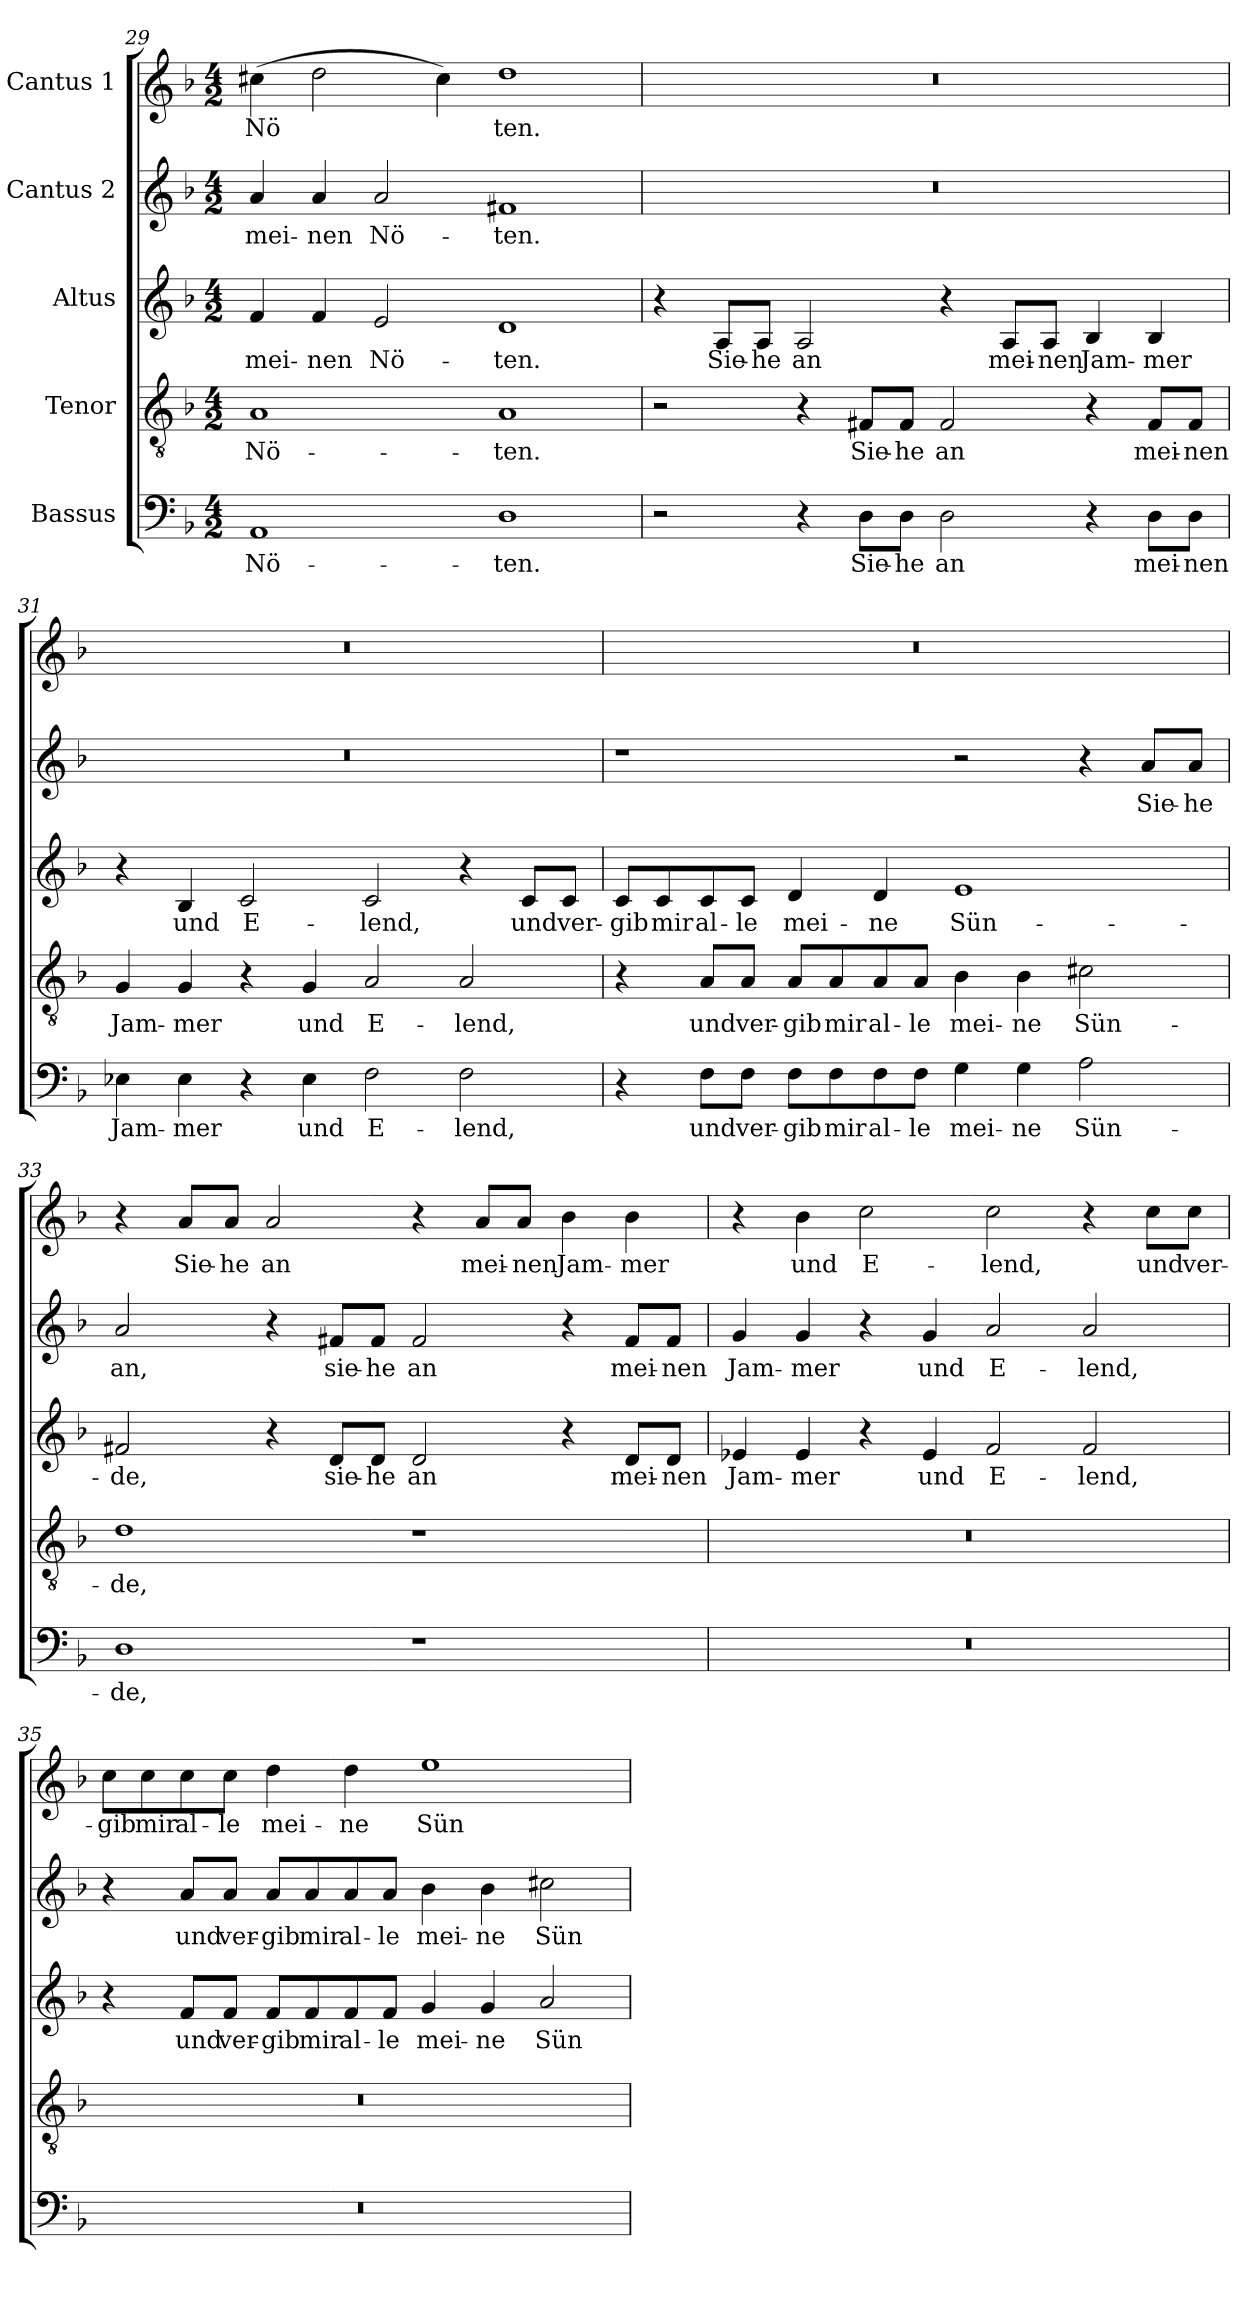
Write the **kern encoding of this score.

**kern	**text	**kern	**text	**kern	**text	**kern	**text	**kern	**text
*part5	*part5	*part4	*part4	*part3	*part3	*part2	*part2	*part1	*part1
*staff5	*staff5	*staff4	*staff4	*staff3	*staff3	*staff2	*staff2	*staff1	*staff1
*I"Bassus	*	*I"Tenor	*	*I"Altus	*	*I"Cantus 2	*	*I"Cantus 1	*
!!LO:LB:g=z
*clefF4	*	*clefGv2	*	*clefG2	*	*clefG2	*	*clefG2	*
*k[b-]	*	*k[b-]	*	*k[b-]	*	*k[b-]	*	*k[b-]	*
*F:	*	*F:	*	*F:	*	*F:	*	*F:	*
*M4/2	*	*M4/2	*	*M4/2	*	*M4/2	*	*M4/2	*
=29	=29	=29	=29	=29	=29	=29	=29	=29	=29
!	!LO:LY:b	!	!LO:LY:b	!	!LO:LY:b	!	!LO:LY:b	!	!LO:LY:b
1AA	Nö-	1A	Nö-	4f/	mei-	4a/	mei-	(>4cc#X\	Nö
!	!	!	!	!	!LO:LY:b	!	!LO:LY:b	!	!
.	.	.	.	4f/	-nen	4a/	-nen	2dd\	.
!	!	!	!	!	!LO:LY:b	!	!LO:LY:b	!	!
.	.	.	.	2e/	Nö-	2a/	Nö-	.	.
.	.	.	.	.	.	.	.	4cc#\)	.
!	!LO:LY:b	!	!LO:LY:b	!	!LO:LY:b	!	!LO:LY:b	!	!LO:LY:b
1D	-ten.	1A	-ten.	1d	-ten.	1f#X	-ten.	1dd	ten.
=30	=30	=30	=30	=30	=30	=30	=30	=30	=30
2r	.	2r	.	4r	.	0r	.	0r	.
!	!	!	!	!	!LO:LY:b	!	!	!	!
.	.	.	.	8A/L	Sie-	.	.	.	.
!	!	!	!	!	!LO:LY:b	!	!	!	!
.	.	.	.	8A/J	-he	.	.	.	.
!	!	!	!	!	!LO:LY:b	!	!	!	!
4r	.	4r	.	2A/	an	.	.	.	.
!	!LO:LY:b	!	!LO:LY:b	!	!	!	!	!	!
8D\L	Sie-	8F#X/L	Sie-	.	.	.	.	.	.
!	!LO:LY:b	!	!LO:LY:b	!	!	!	!	!	!
8D\J	-he	8F#/J	-he	.	.	.	.	.	.
!	!LO:LY:b	!	!LO:LY:b	!	!	!	!	!	!
2D\	an	2F#/	an	4r	.	.	.	.	.
!	!	!	!	!	!LO:LY:b	!	!	!	!
.	.	.	.	8A/L	mei-	.	.	.	.
!	!	!	!	!	!LO:LY:b	!	!	!	!
.	.	.	.	8A/J	-nen	.	.	.	.
!	!	!	!	!	!LO:LY:b	!	!	!	!
4r	.	4r	.	4B-/	Jam-	.	.	.	.
!	!LO:LY:b	!	!LO:LY:b	!	!LO:LY:b	!	!	!	!
8D\L	mei-	8F#/L	mei-	4B-/	-mer	.	.	.	.
!	!LO:LY:b	!	!LO:LY:b	!	!	!	!	!	!
8D\J	-nen	8F#/J	-nen	.	.	.	.	.	.
!!LO:LB:g=z
=31	=31	=31	=31	=31	=31	=31	=31	=31	=31
!	!LO:LY:b	!	!LO:LY:b	!	!	!	!	!	!
4E-X\	Jam-	4G/	Jam-	4r	.	0r	.	0r	.
!	!LO:LY:b	!	!LO:LY:b	!	!LO:LY:b	!	!	!	!
4E-\	-mer	4G/	-mer	4B-/	und	.	.	.	.
!	!	!	!	!	!LO:LY:b	!	!	!	!
4r	.	4r	.	2c/	E-	.	.	.	.
!	!LO:LY:b	!	!LO:LY:b	!	!	!	!	!	!
4E-\	und	4G/	und	.	.	.	.	.	.
!	!LO:LY:b	!	!LO:LY:b	!	!LO:LY:b	!	!	!	!
2F\	E-	2A/	E-	2c/	-lend,	.	.	.	.
!	!LO:LY:b	!	!LO:LY:b	!	!	!	!	!	!
2F\	-lend,	2A/	-lend,	4r	.	.	.	.	.
!	!	!	!	!	!LO:LY:b	!	!	!	!
.	.	.	.	8c/L	und	.	.	.	.
!	!	!	!	!	!LO:LY:b	!	!	!	!
.	.	.	.	8c/J	ver-	.	.	.	.
=32	=32	=32	=32	=32	=32	=32	=32	=32	=32
!	!	!	!	!	!LO:LY:b	!	!	!	!
4r	.	4r	.	8c/L	-gib	1r	.	0r	.
!	!	!	!	!	!LO:LY:b	!	!	!	!
.	.	.	.	8c/	mir	.	.	.	.
!	!LO:LY:b	!	!LO:LY:b	!	!LO:LY:b	!	!	!	!
8F\L	und	8A/L	und	8c/	al-	.	.	.	.
!	!LO:LY:b	!	!LO:LY:b	!	!LO:LY:b	!	!	!	!
8F\J	ver-	8A/J	ver-	8c/J	-le	.	.	.	.
!	!LO:LY:b	!	!LO:LY:b	!	!LO:LY:b	!	!	!	!
8F\L	-gib	8A/L	-gib	4d/	mei-	.	.	.	.
!	!LO:LY:b	!	!LO:LY:b	!	!	!	!	!	!
8F\	mir	8A/	mir	.	.	.	.	.	.
!	!LO:LY:b	!	!LO:LY:b	!	!LO:LY:b	!	!	!	!
8F\	al-	8A/	al-	4d/	-ne	.	.	.	.
!	!LO:LY:b	!	!LO:LY:b	!	!	!	!	!	!
8F\J	-le	8A/J	-le	.	.	.	.	.	.
!	!LO:LY:b	!	!LO:LY:b	!	!LO:LY:b	!	!	!	!
4G\	mei-	4B-\	mei-	1e	Sün-	2r	.	.	.
!	!LO:LY:b	!	!LO:LY:b	!	!	!	!	!	!
4G\	-ne	4B-\	-ne	.	.	.	.	.	.
!	!LO:LY:b	!	!LO:LY:b	!	!	!	!	!	!
2A\	Sün-	2c#X\	Sün-	.	.	4r	.	.	.
!	!	!	!	!	!	!	!LO:LY:b	!	!
.	.	.	.	.	.	8a/L	Sie-	.	.
!	!	!	!	!	!	!	!LO:LY:b	!	!
.	.	.	.	.	.	8a/J	-he	.	.
!!LO:PB:g=z
=33	=33	=33	=33	=33	=33	=33	=33	=33	=33
!	!LO:LY:b	!	!LO:LY:b	!	!LO:LY:b	!	!LO:LY:b	!	!
1D	-de,	1d	-de,	2f#X/	-de,	2a/	an,	4r	.
!	!	!	!	!	!	!	!	!	!LO:LY:b
.	.	.	.	.	.	.	.	8a/L	Sie-
!	!	!	!	!	!	!	!	!	!LO:LY:b
.	.	.	.	.	.	.	.	8a/J	-he
!	!	!	!	!	!	!	!	!	!LO:LY:b
.	.	.	.	4r	.	4r	.	2a/	an
!	!	!	!	!	!LO:LY:b	!	!LO:LY:b	!	!
.	.	.	.	8d/L	sie-	8f#X/L	sie-	.	.
!	!	!	!	!	!LO:LY:b	!	!LO:LY:b	!	!
.	.	.	.	8d/J	-he	8f#/J	-he	.	.
!	!	!	!	!	!LO:LY:b	!	!LO:LY:b	!	!
1r	.	1r	.	2d/	an	2f#/	an	4r	.
!	!	!	!	!	!	!	!	!	!LO:LY:b
.	.	.	.	.	.	.	.	8a/L	mei-
!	!	!	!	!	!	!	!	!	!LO:LY:b
.	.	.	.	.	.	.	.	8a/J	-nen
!	!	!	!	!	!	!	!	!	!LO:LY:b
.	.	.	.	4r	.	4r	.	4b-\	Jam-
!	!	!	!	!	!LO:LY:b	!	!LO:LY:b	!	!LO:LY:b
.	.	.	.	8d/L	mei-	8f#/L	mei-	4b-\	-mer
!	!	!	!	!	!LO:LY:b	!	!LO:LY:b	!	!
.	.	.	.	8d/J	-nen	8f#/J	-nen	.	.
=34	=34	=34	=34	=34	=34	=34	=34	=34	=34
!	!	!	!	!	!LO:LY:b	!	!LO:LY:b	!	!
0r	.	0r	.	4e-X/	Jam-	4g/	Jam-	4r	.
!	!	!	!	!	!LO:LY:b	!	!LO:LY:b	!	!LO:LY:b
.	.	.	.	4e-/	-mer	4g/	-mer	4b-\	und
!	!	!	!	!	!	!	!	!	!LO:LY:b
.	.	.	.	4r	.	4r	.	2cc\	E-
!	!	!	!	!	!LO:LY:b	!	!LO:LY:b	!	!
.	.	.	.	4e-/	und	4g/	und	.	.
!	!	!	!	!	!LO:LY:b	!	!LO:LY:b	!	!LO:LY:b
.	.	.	.	2f/	E-	2a/	E-	2cc\	-lend,
!	!	!	!	!	!LO:LY:b	!	!LO:LY:b	!	!
.	.	.	.	2f/	-lend,	2a/	-lend,	4r	.
!	!	!	!	!	!	!	!	!	!LO:LY:b
.	.	.	.	.	.	.	.	8cc\L	und
!	!	!	!	!	!	!	!	!	!LO:LY:b
.	.	.	.	.	.	.	.	8cc\J	ver-
!!LO:LB:g=z
=35	=35	=35	=35	=35	=35	=35	=35	=35	=35
!	!	!	!	!	!	!	!	!	!LO:LY:b
0r	.	0r	.	4r	.	4r	.	8cc\L	-gib
!	!	!	!	!	!	!	!	!	!LO:LY:b
.	.	.	.	.	.	.	.	8cc\	mir
!	!	!	!	!	!LO:LY:b	!	!LO:LY:b	!	!LO:LY:b
.	.	.	.	8f/L	und	8a/L	und	8cc\	al-
!	!	!	!	!	!LO:LY:b	!	!LO:LY:b	!	!LO:LY:b
.	.	.	.	8f/J	ver-	8a/J	ver-	8cc\J	-le
!	!	!	!	!	!LO:LY:b	!	!LO:LY:b	!	!LO:LY:b
.	.	.	.	8f/L	-gib	8a/L	-gib	4dd\	mei-
!	!	!	!	!	!LO:LY:b	!	!LO:LY:b	!	!
.	.	.	.	8f/	mir	8a/	mir	.	.
!	!	!	!	!	!LO:LY:b	!	!LO:LY:b	!	!LO:LY:b
.	.	.	.	8f/	al-	8a/	al-	4dd\	-ne
!	!	!	!	!	!LO:LY:b	!	!LO:LY:b	!	!
.	.	.	.	8f/J	-le	8a/J	-le	.	.
!	!	!	!	!	!LO:LY:b	!	!LO:LY:b	!	!LO:LY:b
.	.	.	.	4g/	mei-	4b-\	mei-	1ee	Sün-
!	!	!	!	!	!LO:LY:b	!	!LO:LY:b	!	!
.	.	.	.	4g/	-ne	4b-\	-ne	.	.
!	!	!	!	!	!LO:LY:b	!	!LO:LY:b	!	!
.	.	.	.	2a/	Sün-	2cc#X\	Sün-	.	.
=	=	=	=	=	=	=	=	=	=
*-	*-	*-	*-	*-	*-	*-	*-	*-	*-
